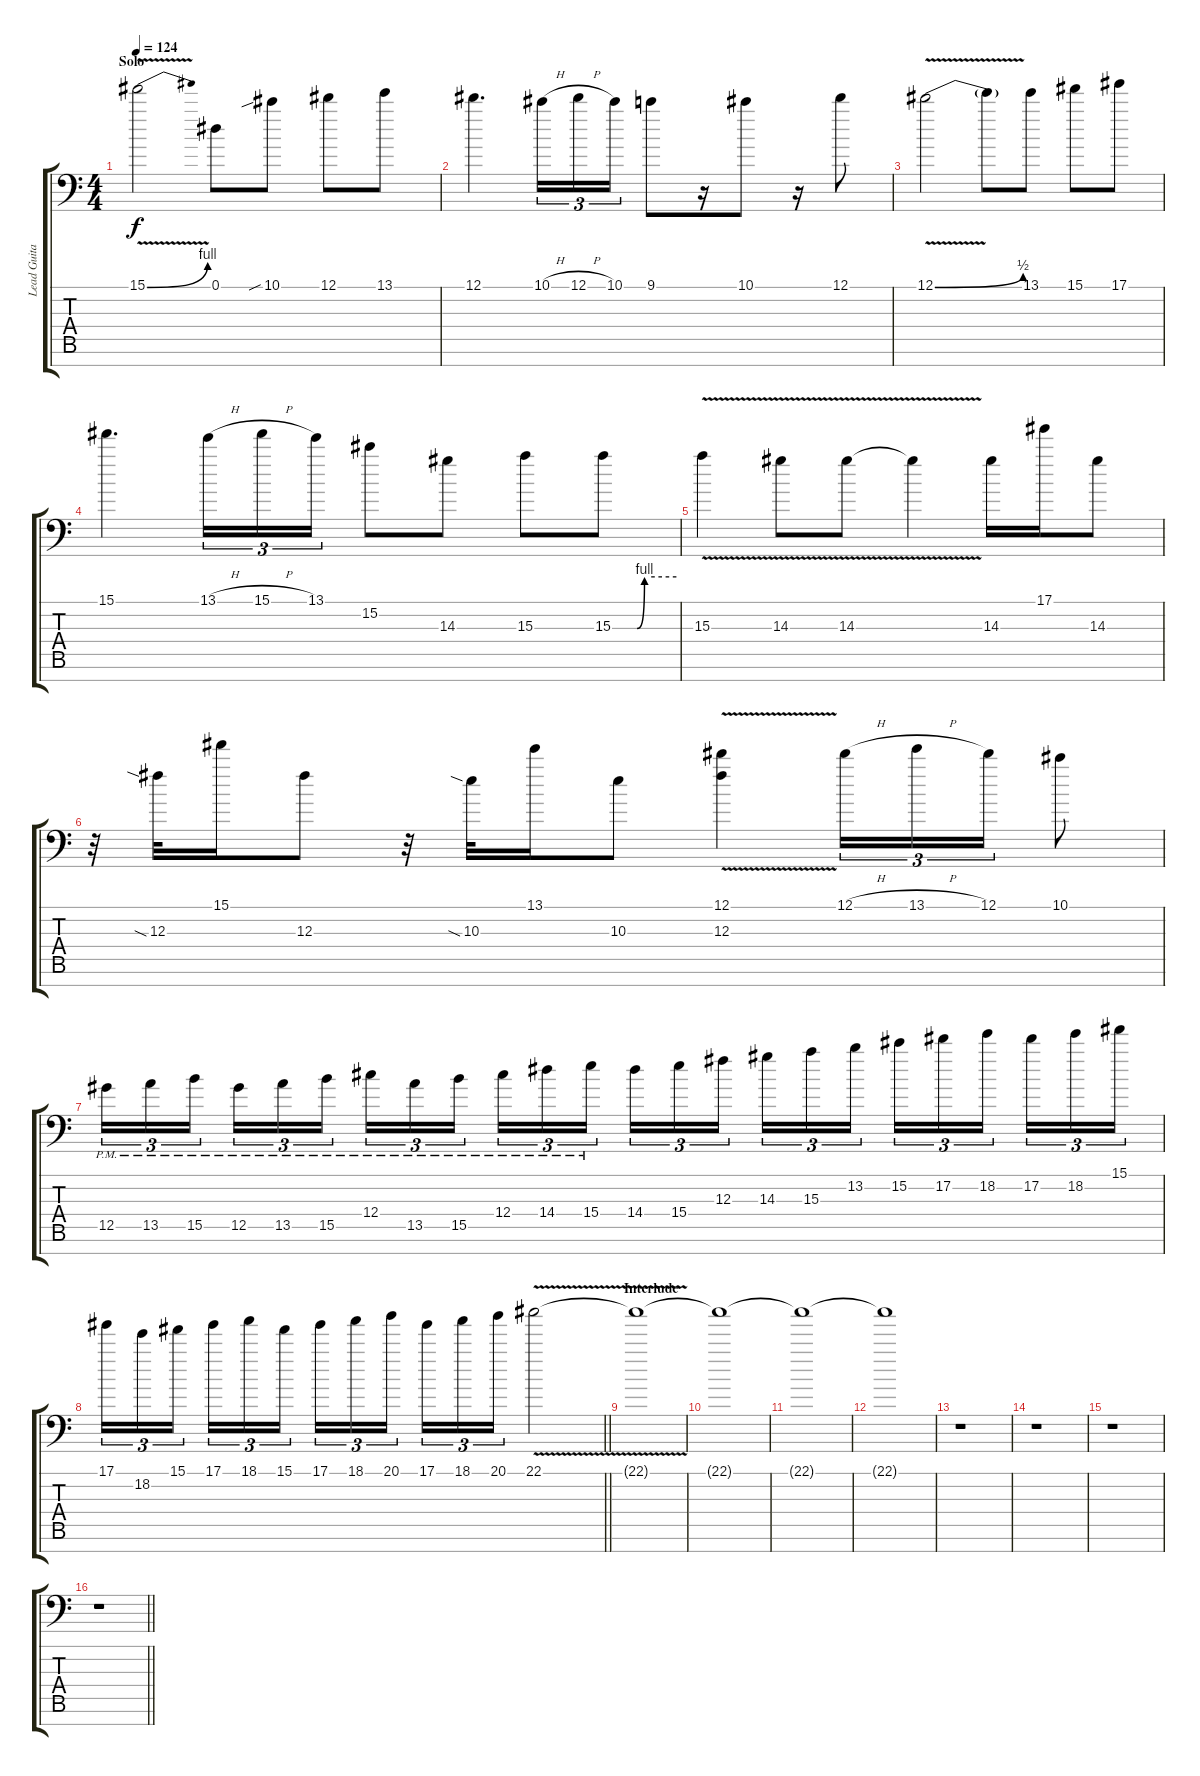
\track ("Lead Guitar (right 2)" "Lead Guita") {instrument overdrivenguitar}
\staff {score tabs}
\tuning (Eb4 Bb3 Gb3 Db3 Ab2 Eb2 Bb1) {hide}
\ts (4 4)
\section ("" "Solo")
\tempo 124
\clef f4
\ks c
15.1{be (bend 0 0 60 4) v}.2{dy f} 0.1.8 10.1{sib}.8 12.1.8 13.1.8 |
12.1.4{d} 10.1{h}.16{tu (3 2)} 12.1{h}.16{tu (3 2)} 10.1.16{tu (3 2)} 9.1.8 r.16 10.1.8 r.16 12.1.8 |
12.1{be (bend 0 0 60 2) v}.2 12.1{t}.8 13.1.8 15.1.8 17.1.8 |
15.1.4{d} 13.1{h}.16{tu (3 2)} 15.1{h}.16{tu (3 2)} 13.1.16{tu (3 2)} 15.2.8 14.3.8 15.3.8 15.3{be (custom 0 0 23 0 30 4 60 4)}.8 |
15.3{v}.4 14.3{v}.8 14.3{v}.8 14.3{t}.4 14.3.16 17.1.16 14.3.8 |
r.32 12.3{sia}.32 15.1.16 12.3.8 r.32 10.3{sia}.32 13.1.16 10.3.8 (12.1{v} 12.3{v}).4 12.1{h}.16{tu (3 2)} 13.1{h}.16{tu (3 2)} 12.1.16{tu (3 2)} 10.1.8 |
12.5{pm}.16{tu (3 2)} 13.5{pm}.16{tu (3 2)} 15.5{pm}.16{tu (3 2)} 12.5{pm}.16{tu (3 2)} 13.5{pm}.16{tu (3 2)} 15.5{pm}.16{tu (3 2)} 12.4{pm}.16{tu (3 2)} 13.5{pm}.16{tu (3 2)} 15.5{pm}.16{tu (3 2)} 12.4{pm}.16{tu (3 2)} 14.4{pm}.16{tu (3 2)} 15.4{pm}.16{tu (3 2)} 14.4.16{tu (3 2)} 15.4.16{tu (3 2)} 12.3.16{tu (3 2)} 14.3.16{tu (3 2)} 15.3.16{tu (3 2)} 13.2.16{tu (3 2)} 15.2.16{tu (3 2)} 17.2.16{tu (3 2)} 18.2.16{tu (3 2)} 17.2.16{tu (3 2)} 18.2.16{tu (3 2)} 15.1.16{tu (3 2)} |
\barLineRight lightlight
17.1.16{tu (3 2)} 18.2.16{tu (3 2)} 15.1.16{tu (3 2)} 17.1.16{tu (3 2)} 18.1.16{tu (3 2)} 15.1.16{tu (3 2)} 17.1.16{tu (3 2)} 18.1.16{tu (3 2)} 20.1.16{tu (3 2)} 17.1.16{tu (3 2)} 18.1.16{tu (3 2)} 20.1.16{tu (3 2)} 22.1{v}.2 |
\section ("" "Interlude")
22.1{t}.1{volume 0} |
22.1{t}.1 |
22.1{t}.1 |
22.1{t}.1 |
r.1 |
r.1 |
r.1 |
\barLineRight lightlight
r.1
